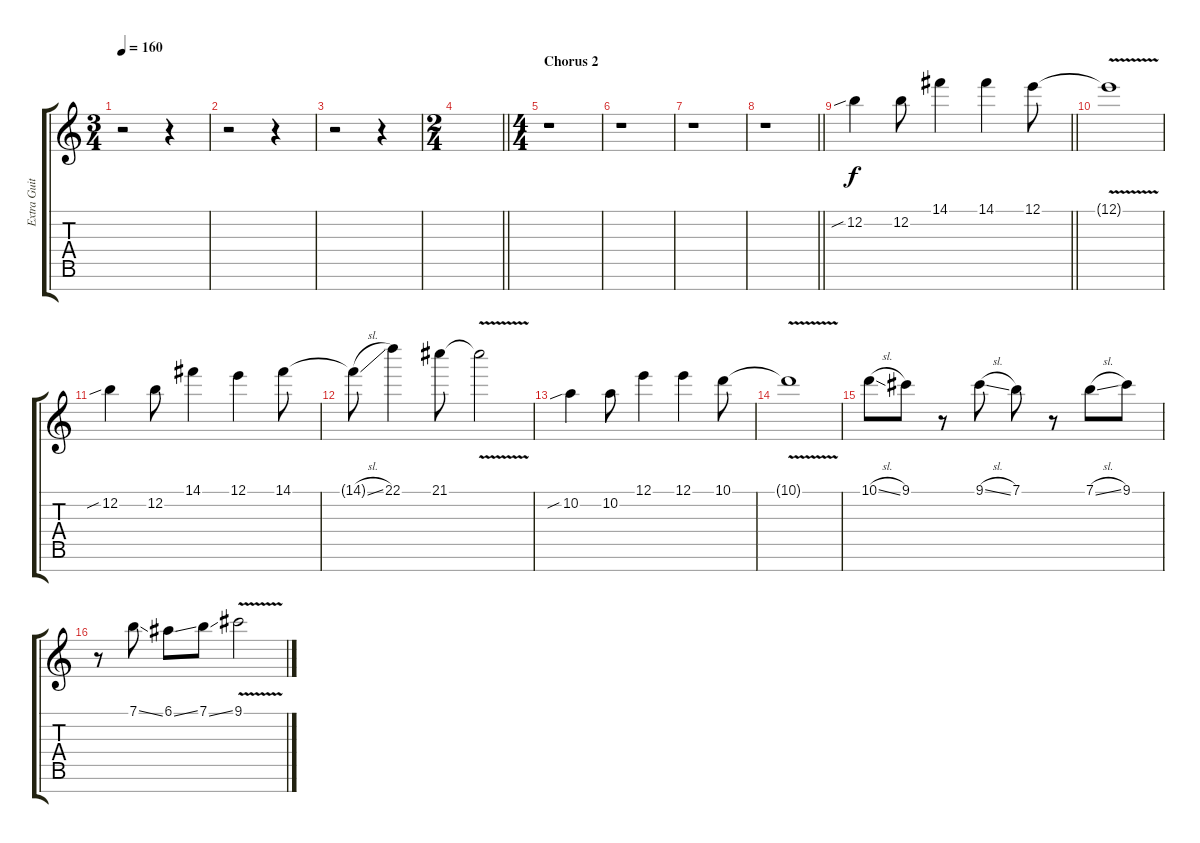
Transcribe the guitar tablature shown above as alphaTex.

\track ("Extra Guitar" "Extra Guit") {instrument distortionguitar}
\staff {score tabs}
\tuning (E4 B3 G3 D3 A2 E2 B1) {hide}
\ts (3 4)
\tempo 160
\clef g2
\ks c
r.2{dy f} r.4 |
r.2 r.4 |
r.2 r.4 |
\ts (2 4)
\barLineRight lightlight
|
\ts (4 4)
\section ("" "Chorus 2")
r.1 |
r.1 |
r.1 |
\barLineRight lightlight
r.1 |
\section ("" "")
\barLineRight lightlight
12.2{sib}.4 12.2.8 14.1.4 14.1.4 12.1.8 |
12.1{v t}.1 |
12.2{sib}.4 12.2.8 14.1.4 12.1.4 14.1.8 |
14.1{sl t}.8 22.1.4 21.1.8 21.1{v t}.2 |
10.2{sib}.4 10.2.8 12.1.4 12.1.4 10.1.8 |
10.1{v t}.1 |
10.1{sl}.8 9.1.8 r.8 9.1{sl}.8 7.1.8 r.8 7.1{sl}.8 9.1.8 |
r.8 7.1{ss}.8 6.1{ss}.8 7.1{ss}.8 9.1{v}.2
